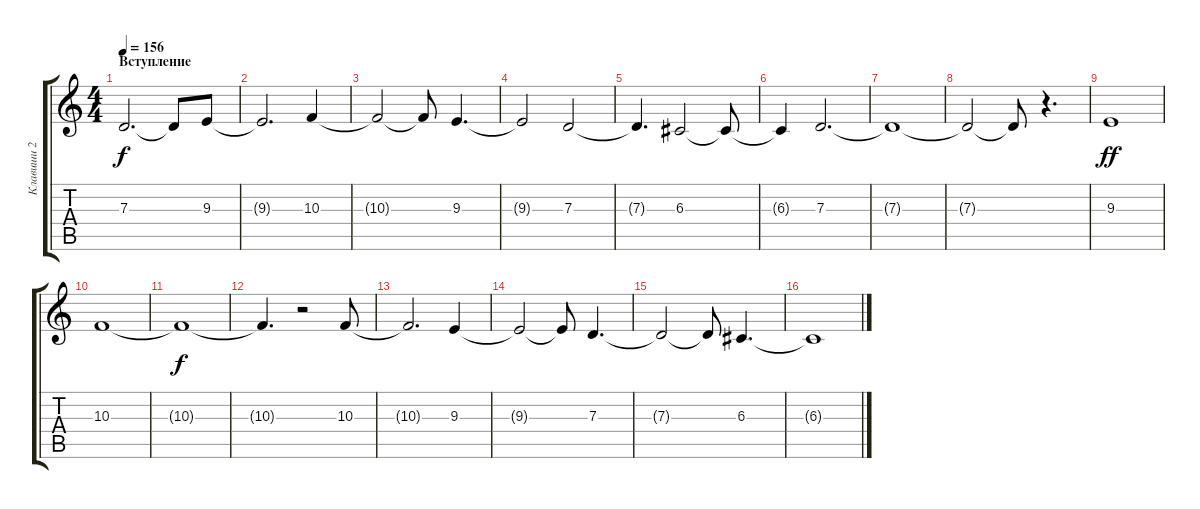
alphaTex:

\track ("Клавиши 2" "Клавиши 2") {instrument choiraahs}
\staff {score tabs}
\tuning (E4 B3 G3 D3 A2 E2) {hide}
\ts (4 4)
\section ("" "Вступление")
\tempo 156
\clef g2
\ks c
7.3.2{d dy f instrument choiraahs} 7.3{t}.8 9.3.8 |
9.3{t}.2{d} 10.3.4 |
10.3{t}.2 10.3{t}.8 9.3.4{d} |
9.3{t}.2 7.3.2 |
7.3{t}.4{d} 6.3.2 6.3{t}.8 |
6.3{t}.4 7.3.2{d} |
7.3{t}.1 |
7.3{t}.2 7.3{t}.8 r.4{d} |
9.3.1{dy ff} |
10.3.1 |
10.3{t}.1{dy f} |
10.3{t}.4{d} r.2 10.3.8 |
10.3{t}.2{d} 9.3.4 |
9.3{t}.2 9.3{t}.8 7.3.4{d} |
7.3{t}.2 7.3{t}.8 6.3.4{d} |
6.3{t}.1
